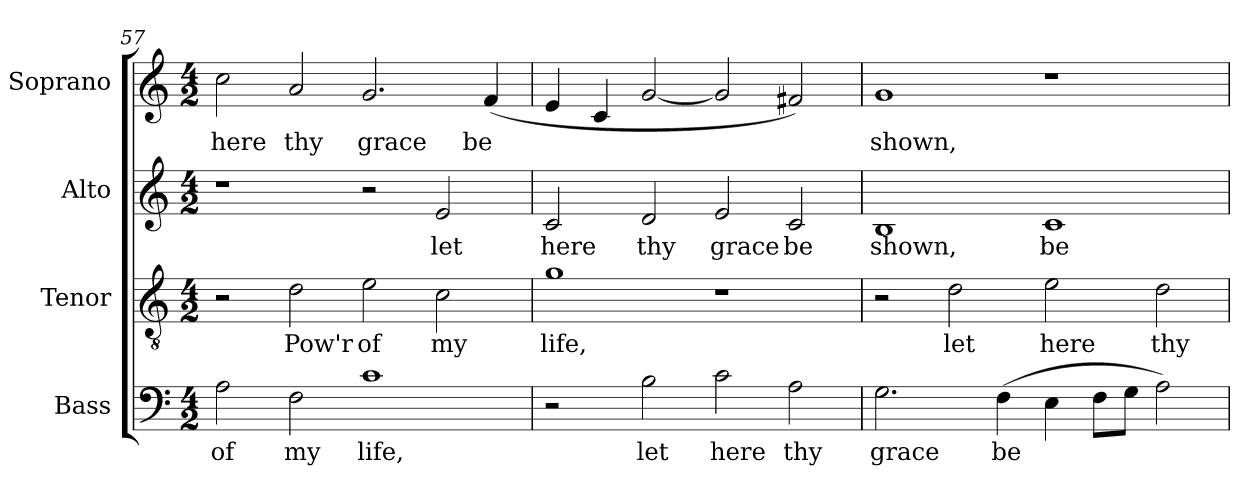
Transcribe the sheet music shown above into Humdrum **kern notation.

**kern	**text	**kern	**text	**kern	**text	**kern	**text
*part4	*part4	*part3	*part3	*part2	*part2	*part1	*part1
*staff4	*staff4	*staff3	*staff3	*staff2	*staff2	*staff1	*staff1
*I"Bass	*	*I"Tenor	*	*I"Alto	*	*I"Soprano	*
*I'B.	*	*I'T.	*	*I'A.	*	*I'S.	*
*clefF4	*	*clefGv2	*	*clefG2	*	*clefG2	*
*	*	*ITrd7c12	*	*	*	*	*
*k[]	*	*k[]	*	*k[]	*	*k[]	*
*C:	*	*C:	*	*C:	*	*C:	*
*M4/2	*	*M4/2	*	*M4/2	*	*M4/2	*
=57	=57	=57	=57	=57	=57	=57	=57
!	!LO:LY:b:color=#000000	!	!	!	!	!	!
!	!	!	!	!	!	!	!LO:LY:b:color=#000000
2Ai\	of	2r	.	1r	.	2cci\	here
!	!LO:LY:b:color=#000000	!	!	!	!	!	!
!	!	!	!LO:LY:b:color=#000000	!	!	!	!
!	!	!	!	!	!	!	!LO:LY:b:color=#000000
2Fi\	my	2Di\	Pow'r	.	.	2ai/	thy
!	!LO:LY:b:color=#000000	!	!	!	!	!	!
!	!	!	!LO:LY:b:color=#000000	!	!	!	!
!	!	!	!	!	!	!	!LO:LY:b:color=#000000
1ci	life,	2Ei\	of	2r	.	2.gi/	grace
!	!	!	!LO:LY:b:color=#000000	!	!	!	!
!	!	!	!	!	!LO:LY:b:color=#000000	!	!
.	.	2Ci\	my	2ei/	let	.	.
!	!	!	!	!	!	!	!LO:LY:b:color=#000000
.	.	.	.	.	.	(4fi/	be
!!LO:LB:g=z
=58	=58	=58	=58	=58	=58	=58	=58
!	!	!	!LO:LY:b:color=#000000	!	!	!	!
!	!	!	!	!	!LO:LY:b:color=#000000	!	!
2r	.	1Gi	life,	2ci/	here	4ei/	.
.	.	.	.	.	.	4ci/	.
!	!LO:LY:b:color=#000000	!	!	!	!	!	!
!	!	!	!	!	!LO:LY:b:color=#000000	!	!
2Bi\	let	.	.	2di/	thy	[<2gi/	.
!	!LO:LY:b:color=#000000	!	!	!	!	!	!
!	!	!	!	!	!LO:LY:b:color=#000000	!	!
2ci\	here	1r	.	2ei/	grace	2gi/]	.
!	!LO:LY:b:color=#000000	!	!	!	!	!	!
!	!	!	!	!	!LO:LY:b:color=#000000	!	!
2Ai\	thy	.	.	2ci/	be	2f#Xi/)	.
=59	=59	=59	=59	=59	=59	=59	=59
!	!LO:LY:b:color=#000000	!	!	!	!	!	!
!	!	!	!	!	!LO:LY:b:color=#000000	!	!
!	!	!	!	!	!	!	!LO:LY:b:color=#000000
2.Gi\	grace	2r	.	1Bi	shown,	1gi	shown,
!	!	!	!LO:LY:b:color=#000000	!	!	!	!
.	.	2Di\	let	.	.	.	.
!	!LO:LY:b:color=#000000	!	!	!	!	!	!
(4Fi\	be	.	.	.	.	.	.
!	!	!	!LO:LY:b:color=#000000	!	!	!	!
!	!	!	!	!	!LO:LY:b:color=#000000	!	!
4Ei\	.	2Ei\	here	1ci	be	1r	.
8Fi\L	.	.	.	.	.	.	.
8Gi\J	.	.	.	.	.	.	.
!	!	!	!LO:LY:b:color=#000000	!	!	!	!
2Ai\)	.	2Di\	thy	.	.	.	.
=	=	=	=	=	=	=	=
*-	*-	*-	*-	*-	*-	*-	*-
